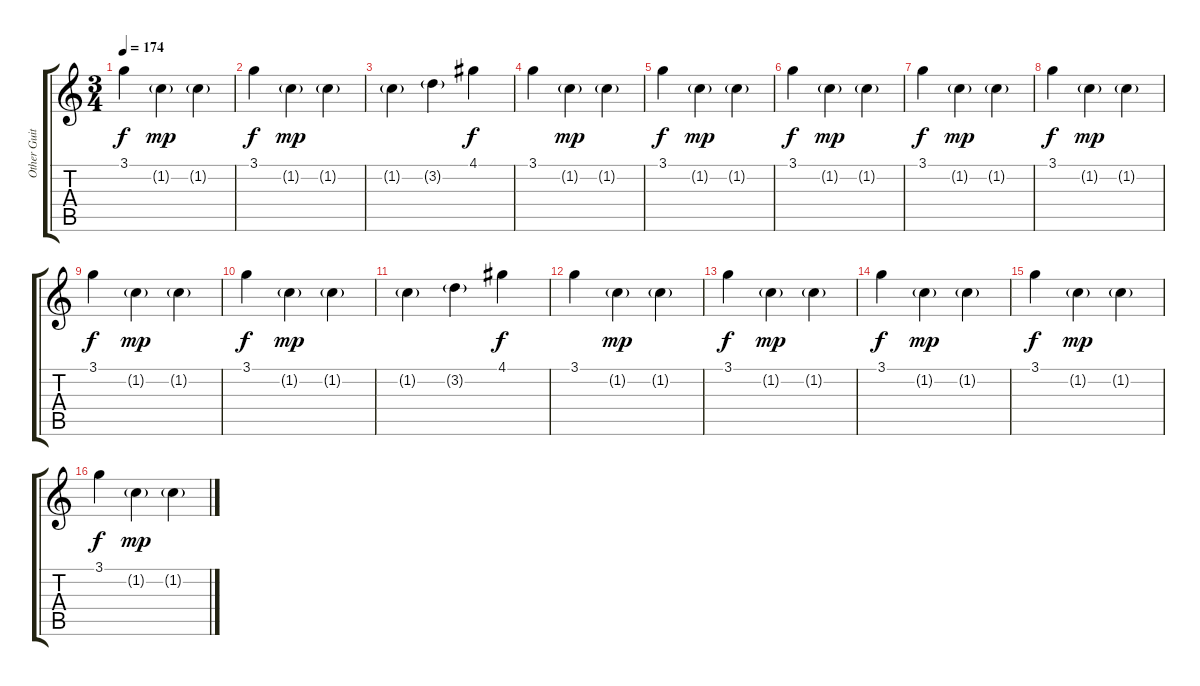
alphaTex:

\track ("Other Guitar" "Other Guit") {instrument distortionguitar}
\staff {score tabs}
\tuning (E4 B3 G3 D3 A2 E2) {hide}
\ts (3 4)
\tempo 174
\clef g2
\ks c
3.1.4{dy f} 1.2{g}.4{dy mp} 1.2{g}.4 |
3.1.4{dy f} 1.2{g}.4{dy mp} 1.2{g}.4 |
1.2{g}.4 3.2{g}.4 4.1.4{dy f} |
3.1.4 1.2{g}.4{dy mp} 1.2{g}.4 |
3.1.4{dy f} 1.2{g}.4{dy mp} 1.2{g}.4 |
3.1.4{dy f} 1.2{g}.4{dy mp} 1.2{g}.4 |
3.1.4{dy f} 1.2{g}.4{dy mp} 1.2{g}.4 |
3.1.4{dy f} 1.2{g}.4{dy mp} 1.2{g}.4 |
3.1.4{dy f} 1.2{g}.4{dy mp} 1.2{g}.4 |
3.1.4{dy f} 1.2{g}.4{dy mp} 1.2{g}.4 |
1.2{g}.4 3.2{g}.4 4.1.4{dy f} |
3.1.4 1.2{g}.4{dy mp} 1.2{g}.4 |
3.1.4{dy f} 1.2{g}.4{dy mp} 1.2{g}.4 |
3.1.4{dy f} 1.2{g}.4{dy mp} 1.2{g}.4 |
3.1.4{dy f} 1.2{g}.4{dy mp} 1.2{g}.4 |
3.1.4{dy f} 1.2{g}.4{dy mp} 1.2{g}.4
